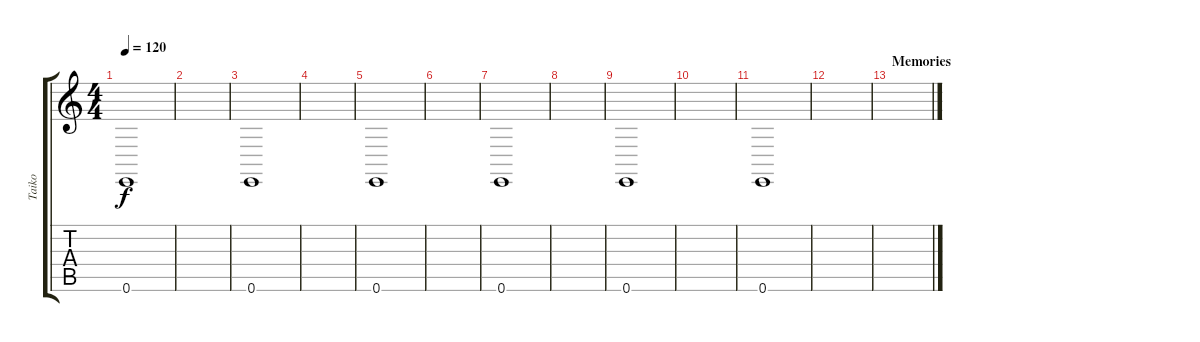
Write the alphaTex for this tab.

\track ("Taiko" "Taiko") {instrument taikodrum}
\staff {score tabs}
\tuning (E4 B3 G3 D3 A2 E2) {hide}
\ts (4 4)
\tempo 120
\clef g2
\ks c
0.6.1{dy f} |
|
0.6.1 |
|
0.6.1 |
|
0.6.1 |
|
0.6.1 |
|
0.6.1 |
|
\section ("" "Memories")
